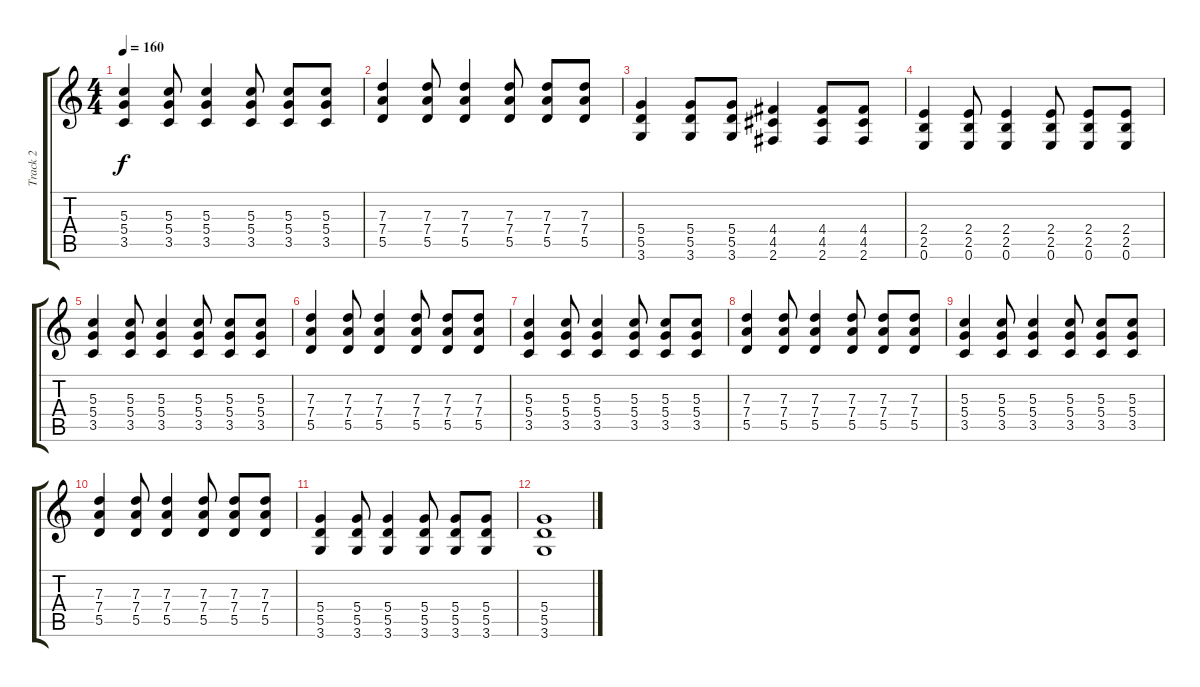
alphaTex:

\track ("Track 2" "Track 2") {instrument distortionguitar}
\staff {score tabs}
\tuning (E4 B3 G3 D3 A2 E2) {hide}
\ts (4 4)
\tempo 160
\clef g2
\ks c
(5.3 5.4 3.5).4{dy f} (5.3 5.4 3.5).8 (5.3 5.4 3.5).4 (5.3 5.4 3.5).8 (5.3 5.4 3.5).8 (5.3 5.4 3.5).8 |
(7.3 7.4 5.5).4 (7.3 7.4 5.5).8 (7.3 7.4 5.5).4 (7.3 7.4 5.5).8 (7.3 7.4 5.5).8 (7.3 7.4 5.5).8 |
(5.4 5.5 3.6).4 (5.4 5.5 3.6).8 (5.4 5.5 3.6).8 (4.4 4.5 2.6).4 (4.4 4.5 2.6).8 (4.4 4.5 2.6).8 |
(2.4 2.5 0.6).4 (2.4 2.5 0.6).8 (2.4 2.5 0.6).4 (2.4 2.5 0.6).8 (2.4 2.5 0.6).8 (2.4 2.5 0.6).8 |
(5.3 5.4 3.5).4 (5.3 5.4 3.5).8 (5.3 5.4 3.5).4 (5.3 5.4 3.5).8 (5.3 5.4 3.5).8 (5.3 5.4 3.5).8 |
(7.3 7.4 5.5).4 (7.3 7.4 5.5).8 (7.3 7.4 5.5).4 (7.3 7.4 5.5).8 (7.3 7.4 5.5).8 (7.3 7.4 5.5).8 |
(5.3 5.4 3.5).4 (5.3 5.4 3.5).8 (5.3 5.4 3.5).4 (5.3 5.4 3.5).8 (5.3 5.4 3.5).8 (5.3 5.4 3.5).8 |
(7.3 7.4 5.5).4 (7.3 7.4 5.5).8 (7.3 7.4 5.5).4 (7.3 7.4 5.5).8 (7.3 7.4 5.5).8 (7.3 7.4 5.5).8 |
(5.3 5.4 3.5).4 (5.3 5.4 3.5).8 (5.3 5.4 3.5).4 (5.3 5.4 3.5).8 (5.3 5.4 3.5).8 (5.3 5.4 3.5).8 |
(7.3 7.4 5.5).4 (7.3 7.4 5.5).8 (7.3 7.4 5.5).4 (7.3 7.4 5.5).8 (7.3 7.4 5.5).8 (7.3 7.4 5.5).8 |
(5.4 5.5 3.6).4 (5.4 5.5 3.6).8 (5.4 5.5 3.6).4 (5.4 5.5 3.6).8 (5.4 5.5 3.6).8 (5.4 5.5 3.6).8 |
(5.4 5.5 3.6).1
